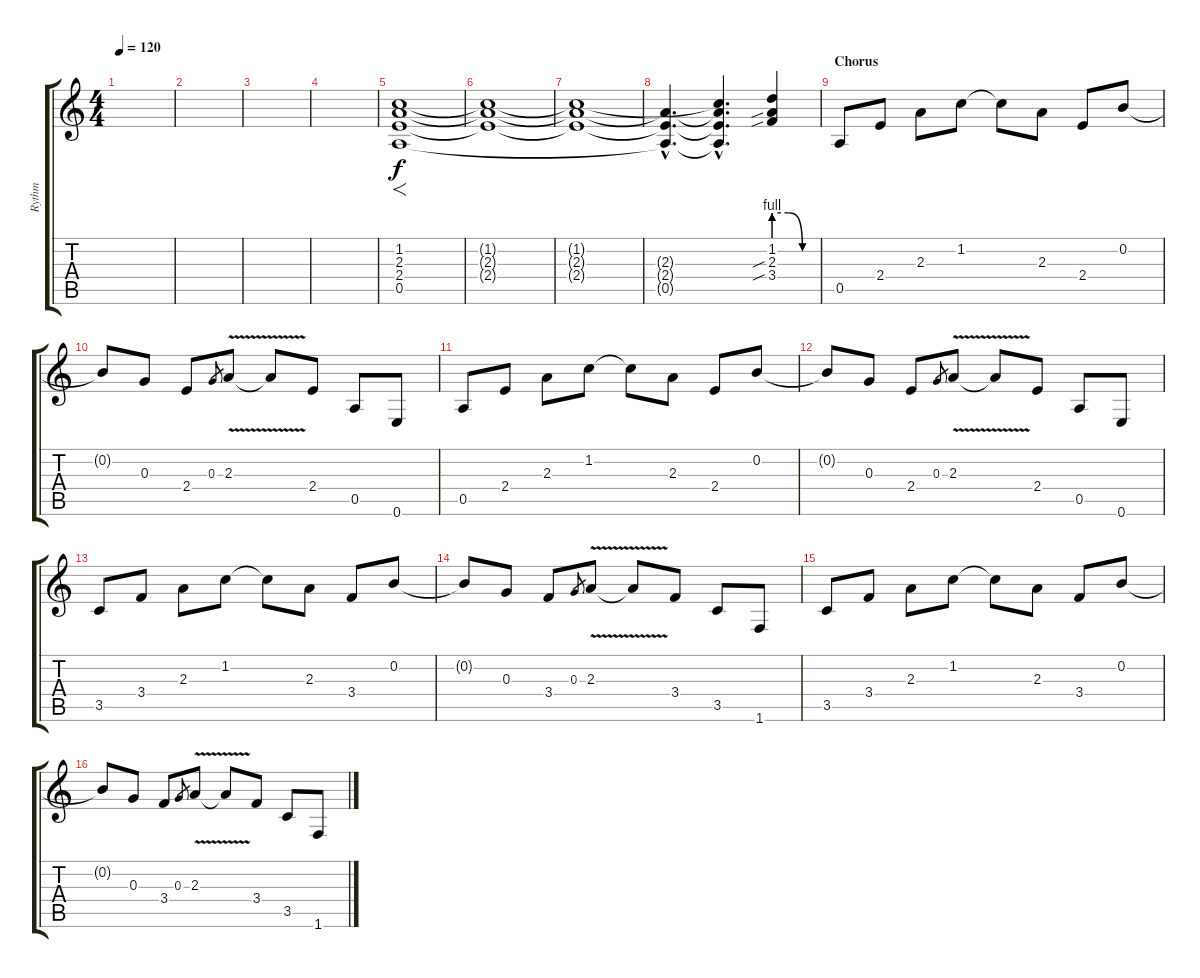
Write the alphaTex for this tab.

\track ("Rythm" "Rythm") {instrument overdrivenguitar}
\staff {score tabs}
\tuning (E4 B3 G3 D3 A2 E2) {hide}
\ts (4 4)
\tempo 120
\clef g2
\ks c
|
|
|
|
(1.2 2.3 2.4 0.5).1{f} |
(1.2{t} 2.3{t} 2.4{t}).1 |
(1.2{t} 2.3{t} 2.4{t}).1 |
(2.3{hac t} 2.4{hac t} 0.5{hac t}).4{d} (1.2{hac t} 2.3{hac t} 2.4{hac t} 0.5{hac t}).4{d} (1.2{be (custom 0 4 20 4 40 0 60 0)} 2.3{sib} 3.4{sib}).4 |
\section ("" "Chorus")
0.5.8 2.4.8 2.3.8 1.2.8 1.2{t}.8 2.3.8 2.4.8 0.2.8 |
0.2{t}.8 0.3.8 2.4.8 0.3.8{gr} 2.3{v}.8 2.3{t}.8 2.4.8 0.5.8 0.6.8 |
0.5.8 2.4.8 2.3.8 1.2.8 1.2{t}.8 2.3.8 2.4.8 0.2.8 |
0.2{t}.8 0.3.8 2.4.8 0.3.8{gr} 2.3{v}.8 2.3{t}.8 2.4.8 0.5.8 0.6.8 |
3.5.8 3.4.8 2.3.8 1.2.8 1.2{t}.8 2.3.8 3.4.8 0.2.8 |
0.2{t}.8 0.3.8 3.4.8 0.3.8{gr} 2.3{v}.8 2.3{t}.8 3.4.8 3.5.8 1.6.8 |
3.5.8 3.4.8 2.3.8 1.2.8 1.2{t}.8 2.3.8 3.4.8 0.2.8 |
0.2{t}.8 0.3.8 3.4.8 0.3.8{gr} 2.3{v}.8 2.3{t}.8 3.4.8 3.5.8 1.6.8
